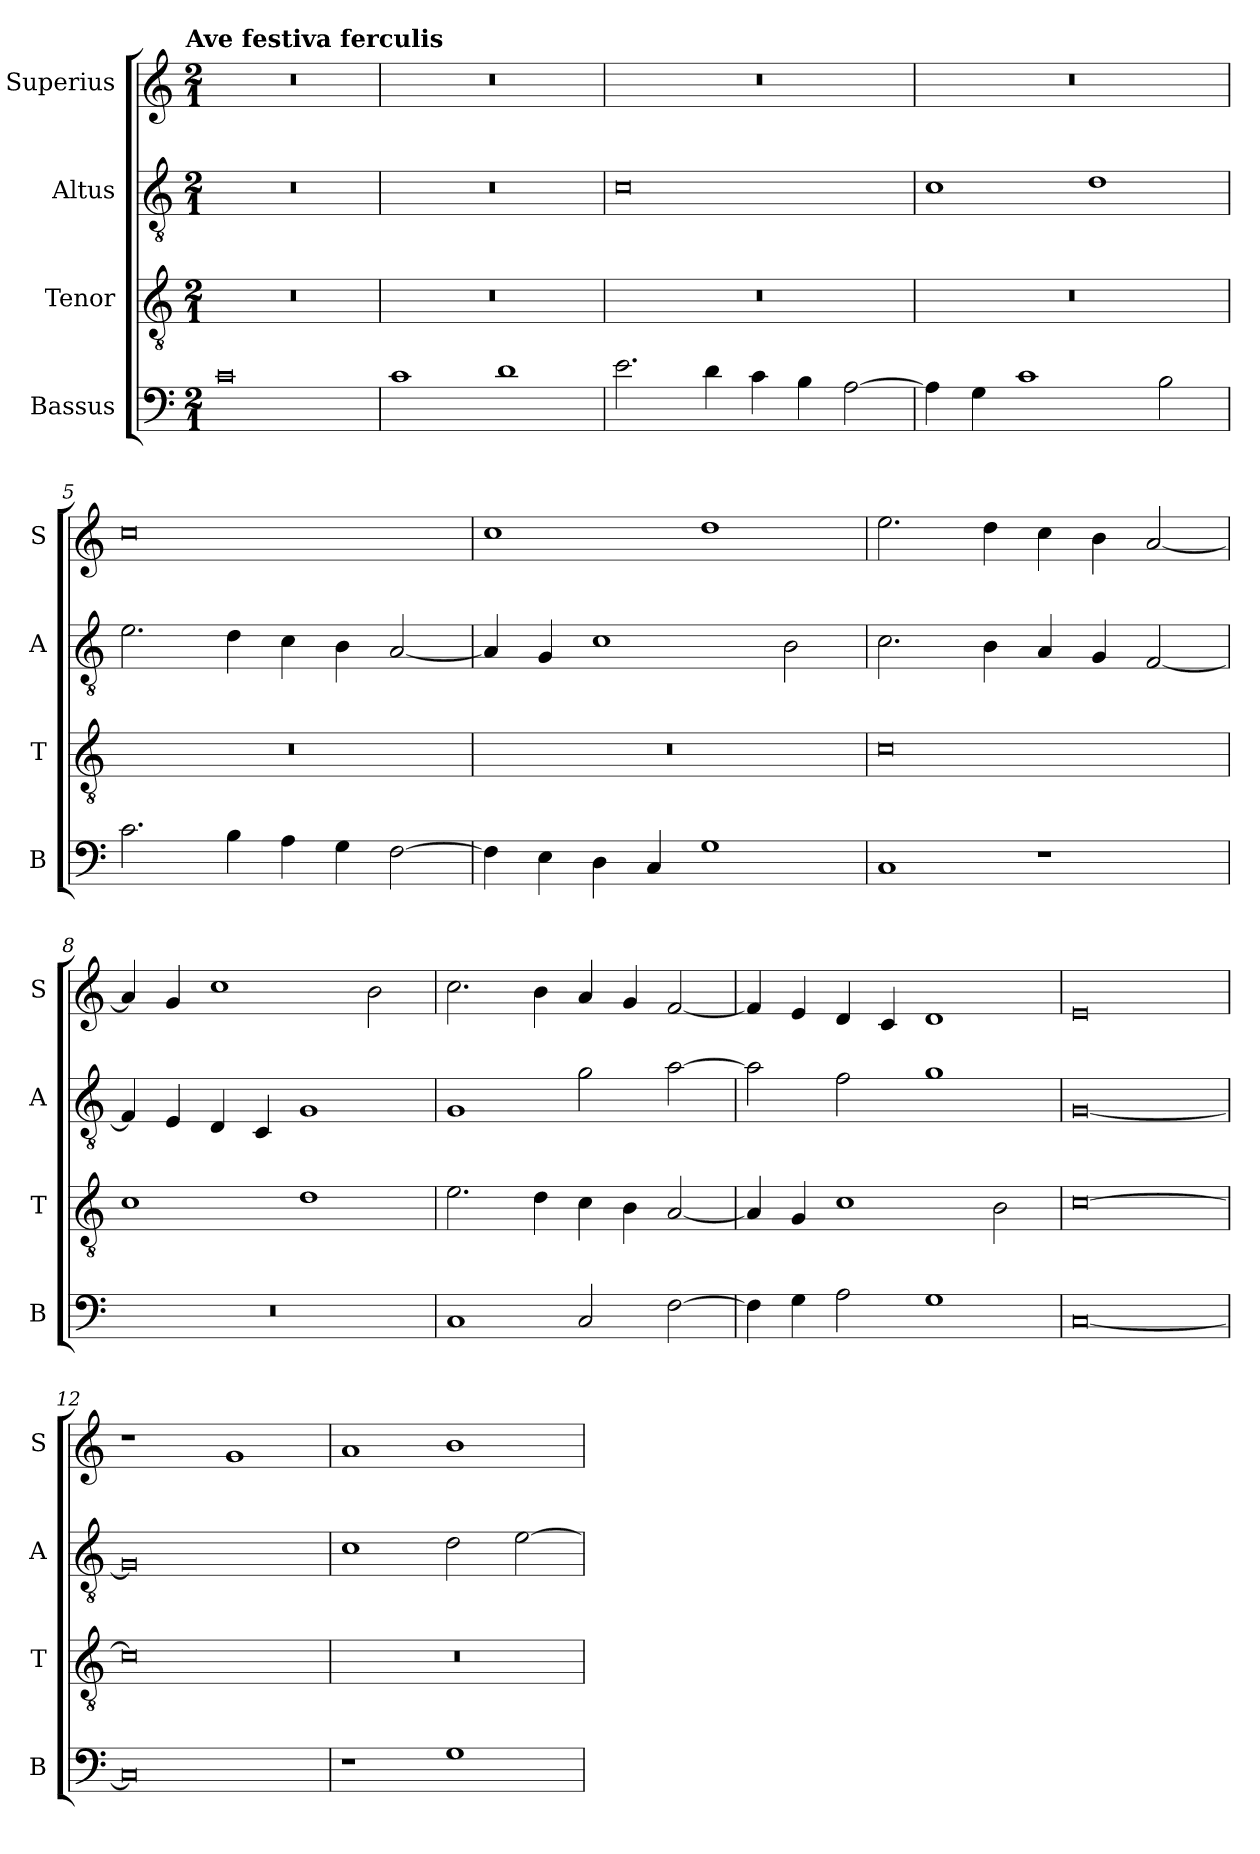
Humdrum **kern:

**kern	**kern	**kern	**kern
*part4	*part3	*part2	*part1
*staff4	*staff3	*staff2	*staff1
*I"Bassus	*I"Tenor	*I"Altus	*I"Superius
*I'B	*I'T	*I'A	*I'S
*clefF4	*clefGv2	*clefGv2	*clefG2
*k[]	*k[]	*k[]	*k[]
!!LO:TX:omd:t=Ave festiva ferculis
*M2/1	*M2/1	*M2/1	*M2/1
=1	=1	=1	=1
0c	0r	0r	0r
=2	=2	=2	=2
1c	0r	0r	0r
1d	.	.	.
=3	=3	=3	=3
2.e\	0r	0c	0r
4d\	.	.	.
4c\	.	.	.
4B\	.	.	.
[2A\	.	.	.
=4	=4	=4	=4
4A\]	0r	1c	0r
4G\	.	.	.
1c	.	.	.
.	.	1d	.
2B\	.	.	.
=5	=5	=5	=5
2.c\	0r	2.e\	0cc
4B\	.	4d\	.
4A\	.	4c\	.
4G\	.	4B\	.
[2F\	.	[2A/	.
=6	=6	=6	=6
4F\]	0r	4A/]	1cc
4E\	.	4G/	.
4D\	.	1c	.
4C/	.	.	.
1G	.	.	1dd
.	.	2B\	.
=7	=7	=7	=7
1C	0c	2.c\	2.ee\
.	.	4B\	4dd\
1r	.	4A/	4cc\
.	.	4G/	4b\
.	.	[2F/	[2a/
=8	=8	=8	=8
0r	1c	4F/]	4a/]
.	.	4E/	4g/
.	.	4D/	1cc
.	.	4C/	.
.	1d	1G	.
.	.	.	2b\
=9	=9	=9	=9
1C	2.e\	1G	2.cc\
.	4d\	.	4b\
2C/	4c\	2g\	4a/
.	4B\	.	4g/
[2F\	[2A/	[2a\	[2f/
=10	=10	=10	=10
4F\]	4A/]	2a\]	4f/]
4G\	4G/	.	4e/
2A\	1c	2f\	4d/
.	.	.	4c/
1G	.	1g	1d
.	2B\	.	.
=11	=11	=11	=11
[0C	[0c	[0G	0e
=12	=12	=12	=12
0C]	0c]	0G]	1r
.	.	.	1g
=13	=13	=13	=13
1r	0r	1c	1a
1G	.	2d\	1b
.	.	[2e\	.
=	=	=	=
*-	*-	*-	*-
